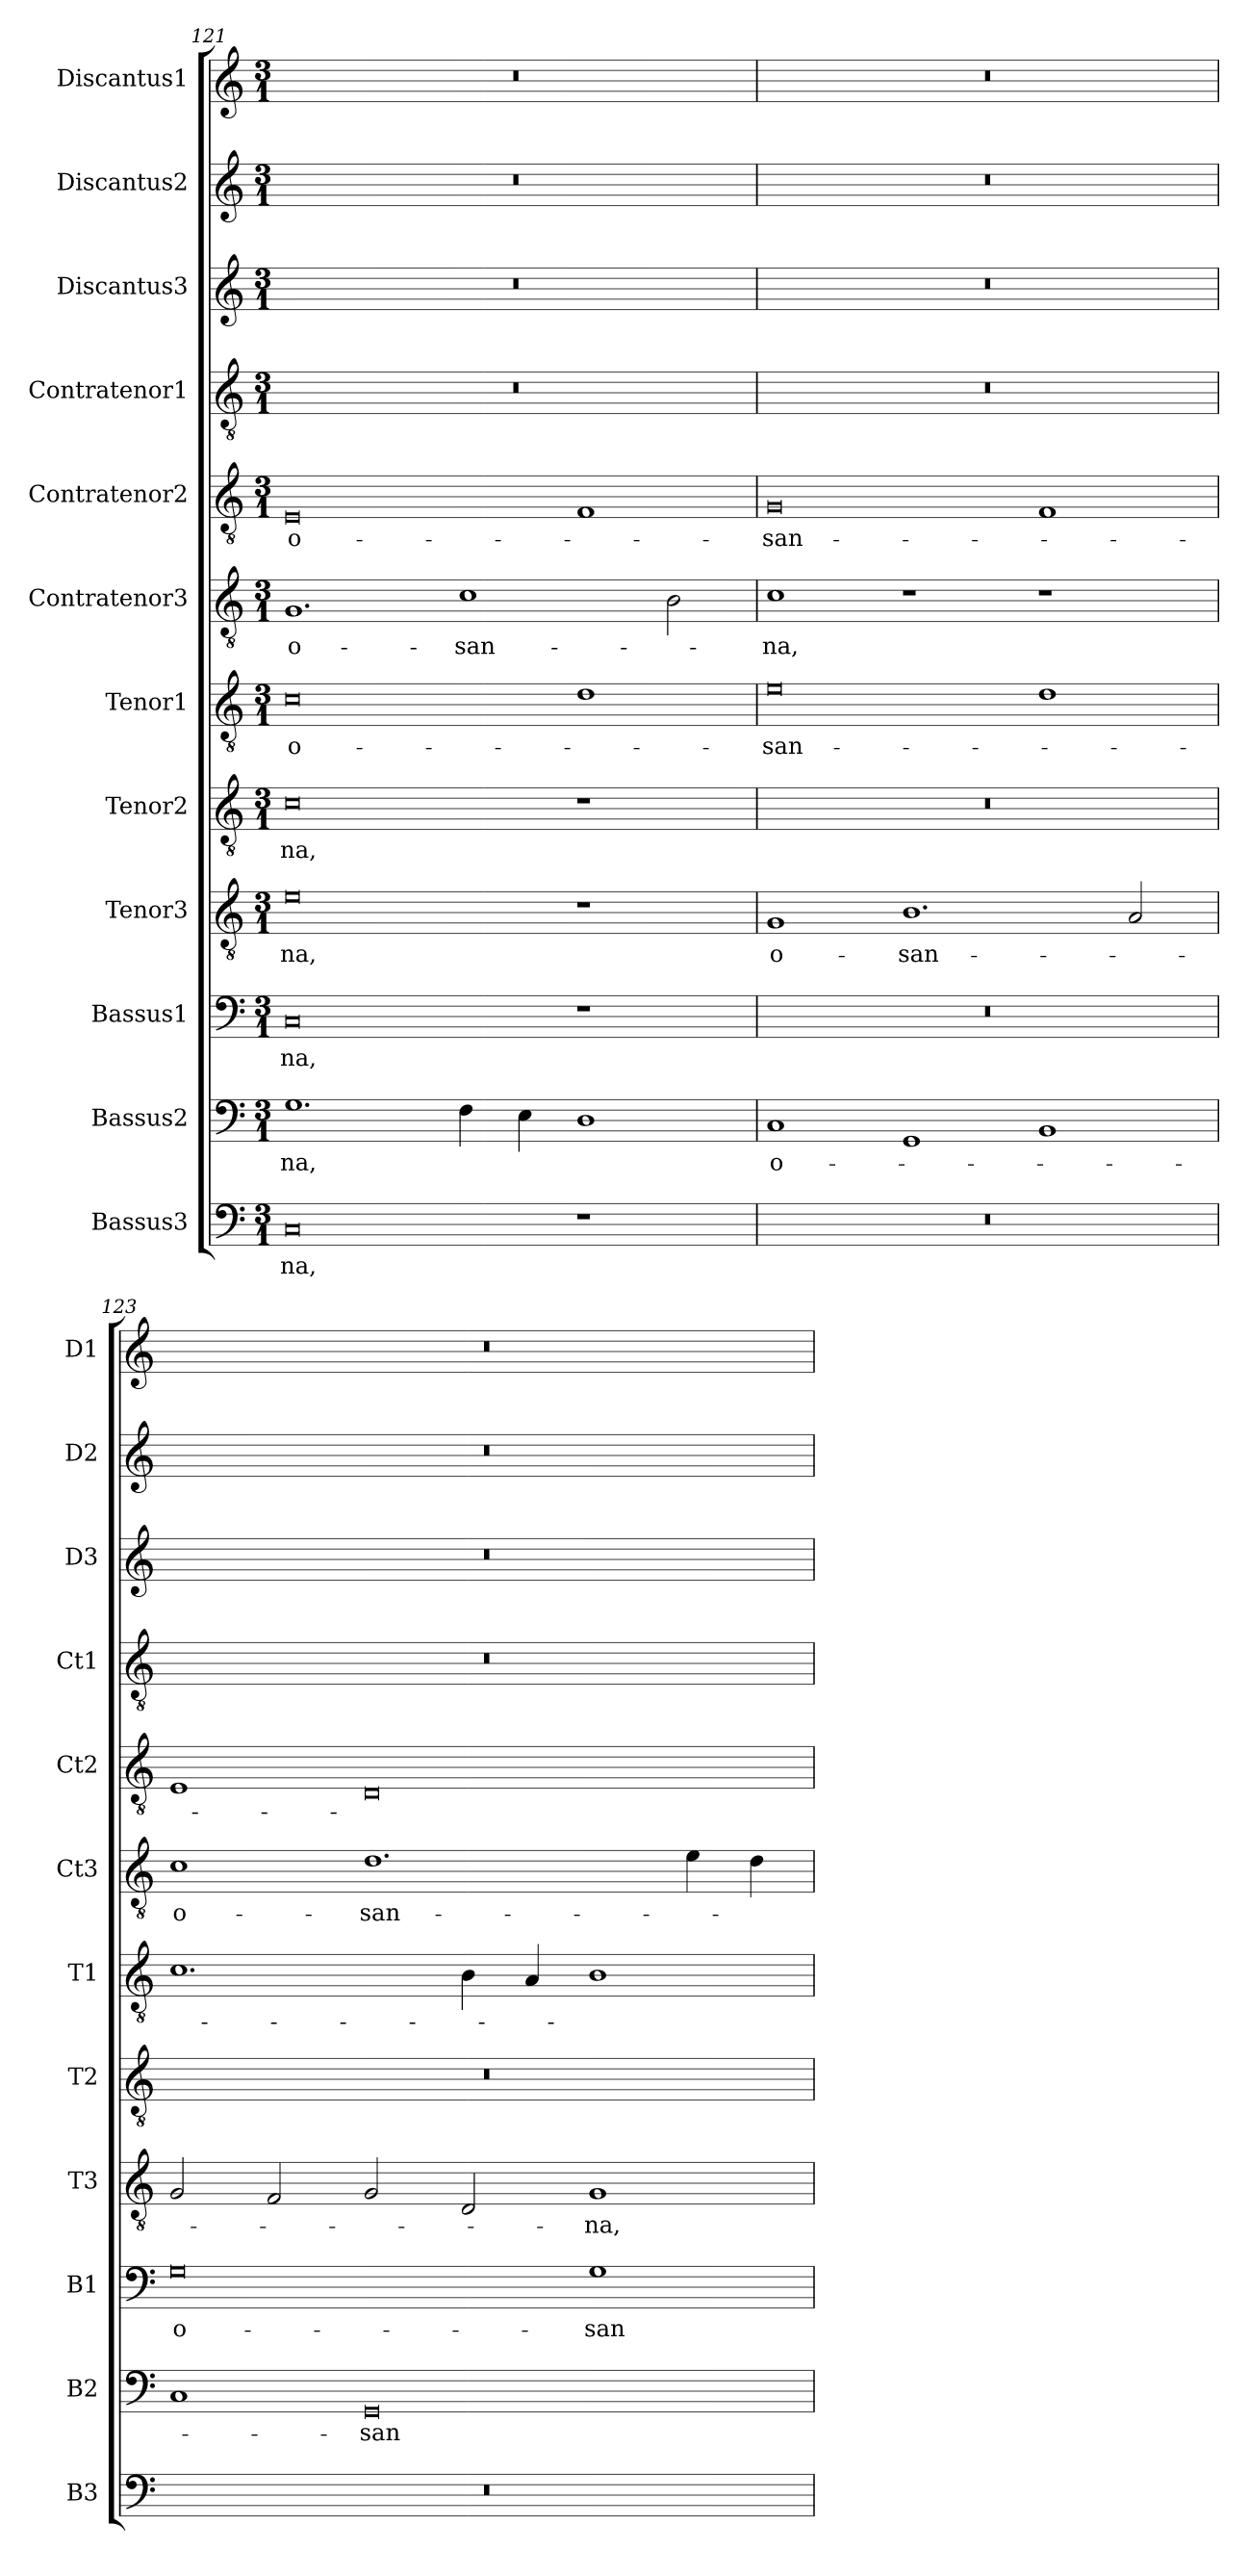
**kern	**text	**kern	**text	**kern	**text	**kern	**text	**kern	**text	**kern	**text	**kern	**text	**kern	**text	**kern	**kern	**kern	**kern
*part12	*part12	*part11	*part11	*part10	*part10	*part9	*part9	*part8	*part8	*part7	*part7	*part6	*part6	*part5	*part5	*part4	*part3	*part2	*part1
*staff12	*staff12	*staff11	*staff11	*staff10	*staff10	*staff9	*staff9	*staff8	*staff8	*staff7	*staff7	*staff6	*staff6	*staff5	*staff5	*staff4	*staff3	*staff2	*staff1
*I"Bassus3	*	*I"Bassus2	*	*I"Bassus1	*	*I"Tenor3	*	*I"Tenor2	*	*I"Tenor1	*	*I"Contratenor3	*	*I"Contratenor2	*	*I"Contratenor1	*I"Discantus3	*I"Discantus2	*I"Discantus1
*I'B3	*	*I'B2	*	*I'B1	*	*I'T3	*	*I'T2	*	*I'T1	*	*I'Ct3	*	*I'Ct2	*	*I'Ct1	*I'D3	*I'D2	*I'D1
*clefF4	*	*clefF4	*	*clefF4	*	*clefGv2	*	*clefGv2	*	*clefGv2	*	*clefGv2	*	*clefGv2	*	*clefGv2	*clefG2	*clefG2	*clefG2
*k[]	*	*k[]	*	*k[]	*	*k[]	*	*k[]	*	*k[]	*	*k[]	*	*k[]	*	*k[]	*k[]	*k[]	*k[]
*M3/1	*	*M3/1	*	*M3/1	*	*M3/1	*	*M3/1	*	*M3/1	*	*M3/1	*	*M3/1	*	*M3/1	*M3/1	*M3/1	*M3/1
=121	=121	=121	=121	=121	=121	=121	=121	=121	=121	=121	=121	=121	=121	=121	=121	=121	=121	=121	=121
0C	-na,	1.G	-na,	0C	-na,	0e	-na,	0c	-na,	0c	o-	1.G	o-	0E	o-	0.r	0.r	0.r	0.r
.	.	4F	.	.	.	.	.	.	.	.	.	1c	-san-	.	.	.	.	.	.
.	.	4E	.	.	.	.	.	.	.	.	.	.	.	.	.	.	.	.	.
1r	.	1D	.	1r	.	1r	.	1r	.	1d	.	.	.	1F	.	.	.	.	.
.	.	.	.	.	.	.	.	.	.	.	.	2B	.	.	.	.	.	.	.
=122	=122	=122	=122	=122	=122	=122	=122	=122	=122	=122	=122	=122	=122	=122	=122	=122	=122	=122	=122
0.r	.	1C	o-	0.r	.	1G	o-	0.r	.	0e	-san-	1c	-na,	0G	-san-	0.r	0.r	0.r	0.r
.	.	1GG	.	.	.	1.B	-san-	.	.	.	.	1r	.	.	.	.	.	.	.
.	.	1BB	.	.	.	.	.	.	.	1d	.	1r	.	1F	.	.	.	.	.
.	.	.	.	.	.	2A	.	.	.	.	.	.	.	.	.	.	.	.	.
=123	=123	=123	=123	=123	=123	=123	=123	=123	=123	=123	=123	=123	=123	=123	=123	=123	=123	=123	=123
0.r	.	1C	.	0G	o-	2G	.	0.r	.	1.c	.	1c	o-	1E	.	0.r	0.r	0.r	0.r
.	.	.	.	.	.	2F	.	.	.	.	.	.	.	.	.	.	.	.	.
.	.	0GG	-san-	.	.	2G	.	.	.	.	.	1.d	-san-	0D	.	.	.	.	.
.	.	.	.	.	.	2D	.	.	.	4B	.	.	.	.	.	.	.	.	.
.	.	.	.	.	.	.	.	.	.	4A	.	.	.	.	.	.	.	.	.
.	.	.	.	1G	-san-	1G	-na,	.	.	1B	.	.	.	.	.	.	.	.	.
.	.	.	.	.	.	.	.	.	.	.	.	4e	.	.	.	.	.	.	.
.	.	.	.	.	.	.	.	.	.	.	.	4d	.	.	.	.	.	.	.
=	=	=	=	=	=	=	=	=	=	=	=	=	=	=	=	=	=	=	=
*-	*-	*-	*-	*-	*-	*-	*-	*-	*-	*-	*-	*-	*-	*-	*-	*-	*-	*-	*-
